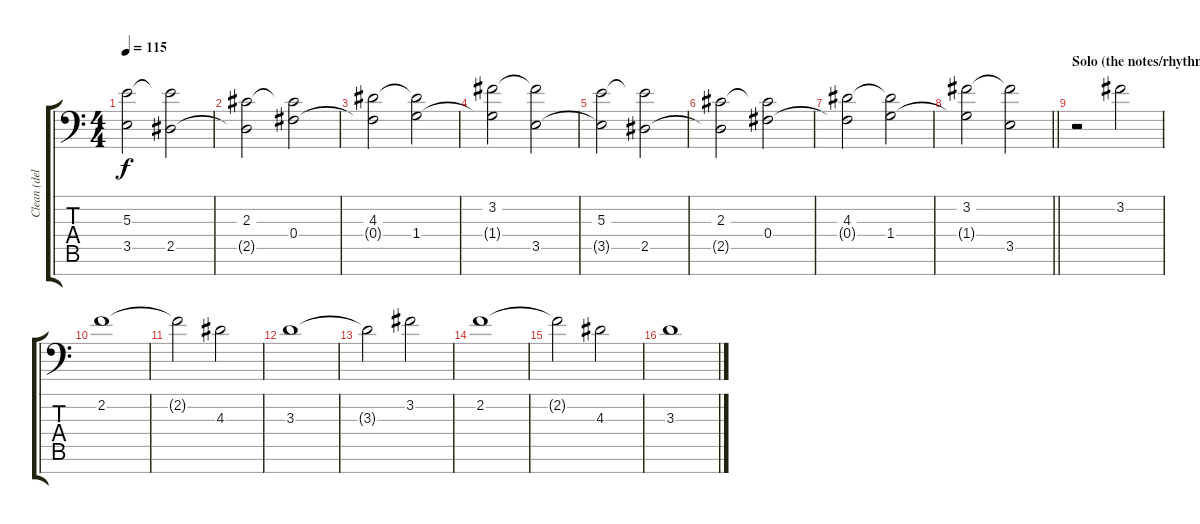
\track ("Clean (delay)" "Clean (del") {instrument electricguitarjazz}
\staff {score tabs}
\tuning (Ab3 Eb3 B2 Gb2 Db2 Ab1 Eb1) {hide}
\ts (4 4)
\tempo 115
\clef f4
\ks c
(5.3 3.5{t}).2{dy f} (5.3{t} 2.5).2 |
(2.3 2.5{t}).2 (2.3{t} 0.4).2 |
(4.3 0.4{t}).2 (4.3{t} 1.4).2 |
(3.2 1.4{t}).2 (3.2{t} 3.5).2 |
(5.3 3.5{t}).2 (5.3{t} 2.5).2 |
(2.3 2.5{t}).2 (2.3{t} 0.4).2 |
(4.3 0.4{t}).2 (4.3{t} 1.4).2 |
\barLineRight lightlight
(3.2 1.4{t}).2 (3.2{t} 3.5).2 |
\section ("" "Solo (the notes/rhythms are right but it can't be tabbed properly with 7 strings)")
r.2{volume 7} 3.2.2 |
2.2.1 |
2.2{t}.2 4.3.2 |
3.3.1 |
3.3{t}.2 3.2.2 |
2.2.1 |
2.2{t}.2 4.3.2 |
3.3.1
